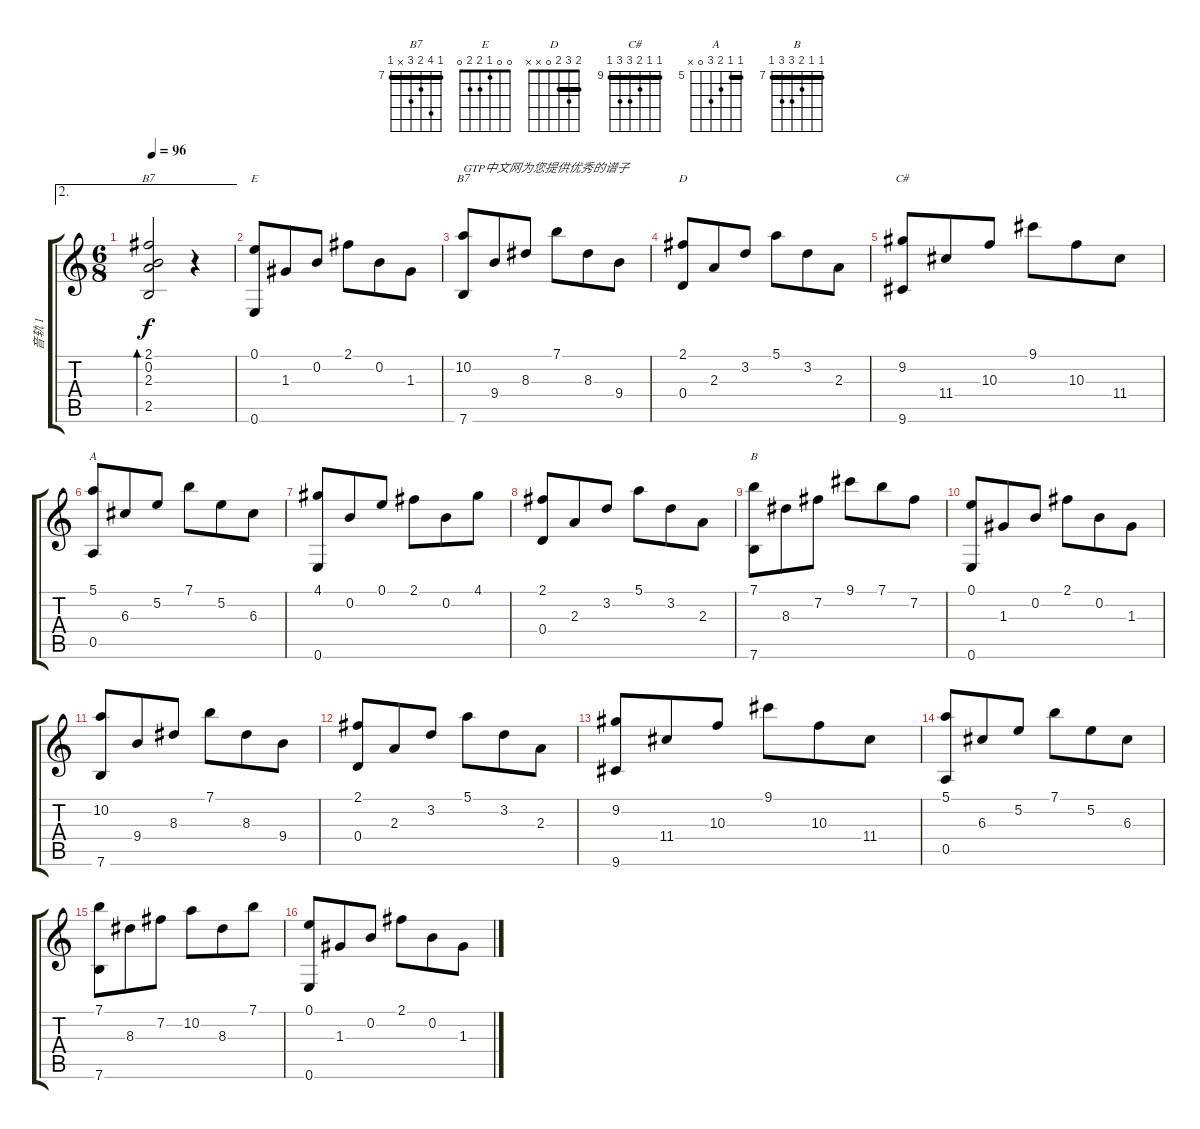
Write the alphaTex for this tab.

\track ("音轨 1" "音轨 1") {instrument acousticguitarsteel}
\staff {score tabs}
\tuning (E4 B3 G3 D3 A2 E2) {hide}
\chord ("B7" 2 0 2 1 2 x)
\chord ("E" 0 0 1 2 2 0)
\chord ("B7" 7 10 8 9 x 7) {firstfret 7 barre 7}
\chord ("D" 2 3 2 0 x x) {barre 2}
\chord ("C#" 9 9 10 11 11 9) {firstfret 9 barre 9}
\chord ("A" 5 5 6 7 0 x) {firstfret 5 barre 5}
\chord ("B" 7 7 8 9 9 7) {firstfret 7 barre 7}
\ae 2
\ts (6 8)
\tempo 96
\clef g2
\ks c
(2.1 0.2 2.3 2.5).2{bd 240 ch "B7" dy f} r.4 |
(0.1 0.6).8{ch "E"} 1.3.8 0.2.8 2.1.8 0.2.8 1.3.8 |
(10.2 7.6).8{ch "B7" txt "GTP中文网为您提供优秀的谱子"} 9.4.8 8.3.8 7.1.8 8.3.8 9.4.8 |
(2.1 0.4).8{ch "D"} 2.3.8 3.2.8 5.1.8 3.2.8 2.3.8 |
(9.2 9.6).8{ch "C#"} 11.4.8 10.3.8 9.1.8 10.3.8 11.4.8 |
(5.1 0.5).8{ch "A"} 6.3.8 5.2.8 7.1.8 5.2.8 6.3.8 |
(4.1 0.6).8 0.2.8 0.1.8 2.1.8 0.2.8 4.1.8 |
(2.1 0.4).8 2.3.8 3.2.8 5.1.8 3.2.8 2.3.8 |
(7.1 7.6).8{ch "B"} 8.3.8 7.2.8 9.1.8 7.1.8 7.2.8 |
(0.1 0.6).8 1.3.8 0.2.8 2.1.8 0.2.8 1.3.8 |
(10.2 7.6).8 9.4.8 8.3.8 7.1.8 8.3.8 9.4.8 |
(2.1 0.4).8 2.3.8 3.2.8 5.1.8 3.2.8 2.3.8 |
(9.2 9.6).8 11.4.8 10.3.8 9.1.8 10.3.8 11.4.8 |
(5.1 0.5).8 6.3.8 5.2.8 7.1.8 5.2.8 6.3.8 |
(7.1 7.6).8 8.3.8 7.2.8 10.2.8 8.3.8 7.1.8 |
(0.1 0.6).8 1.3.8 0.2.8 2.1.8 0.2.8 1.3.8
